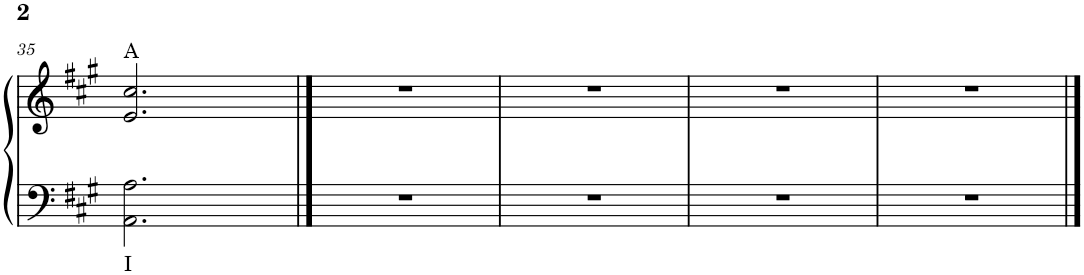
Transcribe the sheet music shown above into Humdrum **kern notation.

**kern	**kern
*part1	*part1
*staff2	*staff1
*I"Piano	*
*I'Pno.	*
!!LO:PB:g=z
*clefF4	*clefG2
*k[f#c#g#]	*k[f#c#g#]
*M3/4	*M3/4
=35	=35
!	!LO:TX:a:t=A
!LO:TX:b:t=I	!
2.AA\ 2.A\	2.e/ 2.cc#/
==36	==36
2.r	2.r
=37	=37
2.r	2.r
=38	=38
2.r	2.r
=39	=39
2.r	2.r
==	==
*-	*-
